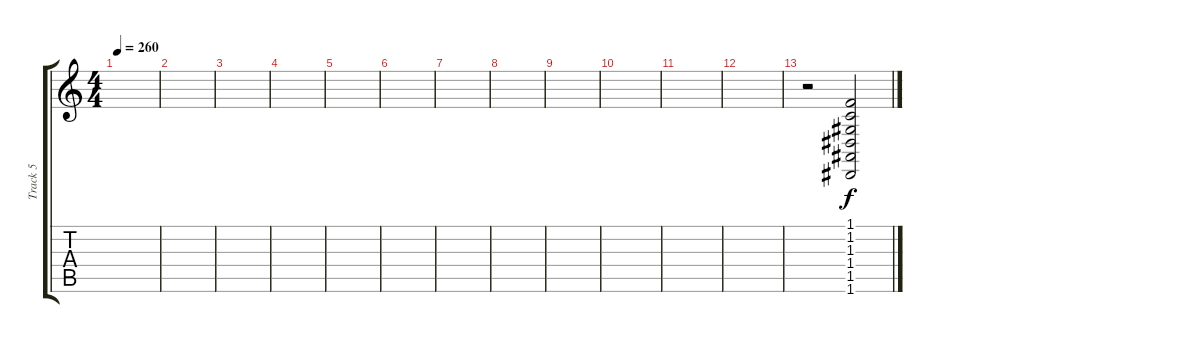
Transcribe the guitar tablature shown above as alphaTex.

\track ("Track 5" "Track 5") {instrument reversecymbal}
\staff {score tabs}
\tuning (E4 B3 G3 D3 A2 D2) {hide}
\ts (4 4)
\tempo 260
\clef g2
\ks c
|
|
|
|
|
|
|
|
|
|
|
|
r.2 (1.1 1.2 1.3 1.4 1.5 1.6).2
